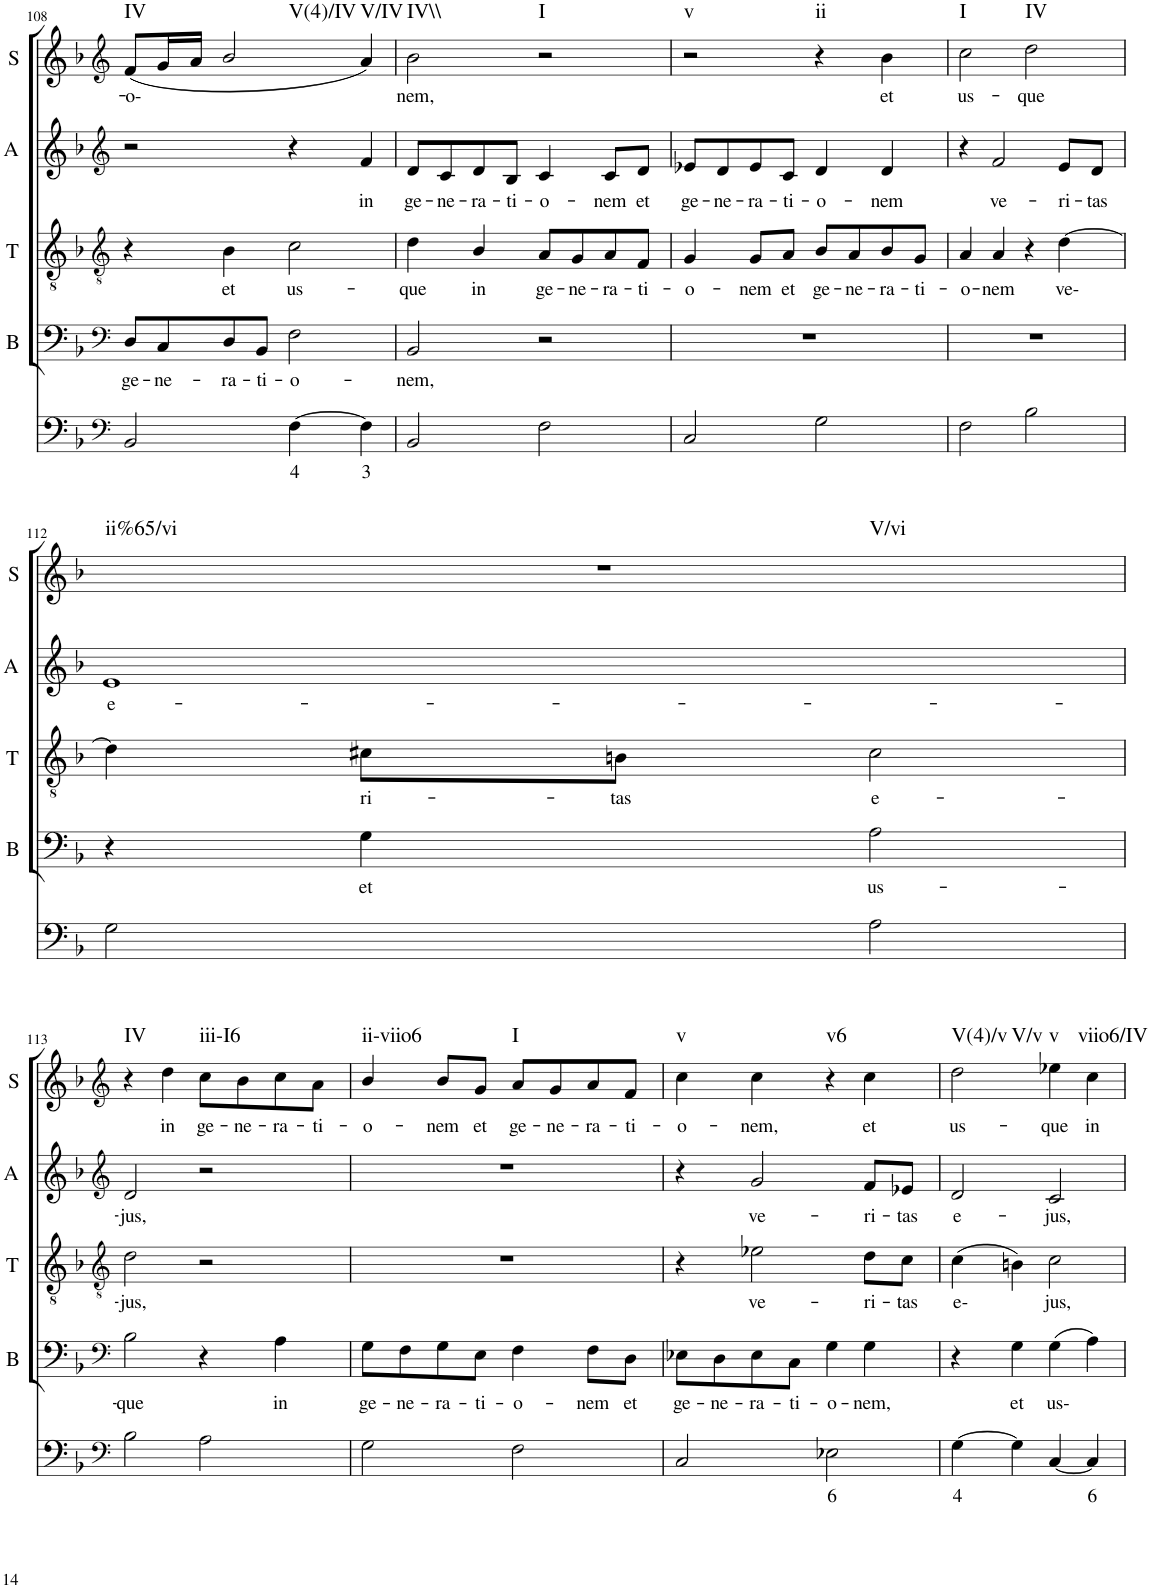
**kern	**text	**kern	**text	**kern	**text	**kern	**text	**kern	**text	**harte
*part5	*part5	*part4	*part4	*part3	*part3	*part2	*part2	*part1	*part1	*part1
*staff5	*staff5	*staff4	*staff4	*staff3	*staff3	*staff2	*staff2	*staff1	*staff1	*
*I"Continuo	*	*I"Bass	*	*I"Tenor	*	*I"Alto	*	*I"Soprano	*	*
*	*	*I'B	*	*I'T	*	*I'A	*	*I'S	*	*
!!LO:PB:g=z
*clefF4	*	*clefF4	*	*clefGv2	*	*clefG2	*	*clefG2	*	*
*k[b-]	*	*k[b-]	*	*k[b-]	*	*k[b-]	*	*k[b-]	*	*
*M4/4	*	*M4/4	*	*M4/4	*	*M4/4	*	*M4/4	*	*
=108	=108	=108	=108	=108	=108	=108	=108	=108	=108	=108
!	!	!	!LO:LY:b	!	!	!	!	!	!LO:LY:b	!LO:H:kt=IV
2BB-/	.	8D/L	ge-	4r	.	2r	.	(8f/L	o-	N
!	!	!	!LO:LY:b	!	!	!	!	!	!	!
.	.	8C/	ne-	.	.	.	.	16g/L	.	.
.	.	.	.	.	.	.	.	16a/JJ	.	.
!	!	!	!LO:LY:b	!	!LO:LY:b	!	!	!	!	!LO:H:kt=V(4)/IV
.	.	8D/	ra-	4B-\	et	.	.	2b-/	.	N
!	!	!	!LO:LY:b	!	!	!	!	!	!	!
.	.	8BB-/J	ti-	.	.	.	.	.	.	.
!	!LO:LY:b	!	!LO:LY:b	!	!LO:LY:b	!	!	!	!	!
[4F\	4	2F\	o-	2c\	us-	4r	.	.	.	.
!	!LO:LY:b	!	!	!	!	!	!LO:LY:b	!	!	!LO:H:kt=V/IV
4F\]	3	.	.	.	.	4f/	in	4a/)	.	N
=109	=109	=109	=109	=109	=109	=109	=109	=109	=109	=109
!	!	!	!LO:LY:b	!	!LO:LY:b	!	!LO:LY:b	!	!LO:LY:b	!LO:H:kt=IV\\
2BB-/	.	2BB-/	nem,	4d\	que	8d/L	ge-	2b-\	nem,	N
!	!	!	!	!	!	!	!LO:LY:b	!	!	!
.	.	.	.	.	.	8c/	ne-	.	.	.
!	!	!	!	!	!LO:LY:b	!	!LO:LY:b	!	!	!
.	.	.	.	4B-/	in	8d/	ra-	.	.	.
!	!	!	!	!	!	!	!LO:LY:b	!	!	!
.	.	.	.	.	.	8B-/J	ti-	.	.	.
!	!	!	!	!	!LO:LY:b	!	!LO:LY:b	!	!	!LO:H:kt=I
2F\	.	2r	.	8A/L	ge-	4c/	o-	2r	.	N
!	!	!	!	!	!LO:LY:b	!	!	!	!	!
.	.	.	.	8G/	ne-	.	.	.	.	.
!	!	!	!	!	!LO:LY:b	!	!LO:LY:b	!	!	!
.	.	.	.	8A/	ra-	8c/L	nem	.	.	.
!	!	!	!	!	!LO:LY:b	!	!LO:LY:b	!	!	!
.	.	.	.	8F/J	ti-	8d/J	et	.	.	.
=110	=110	=110	=110	=110	=110	=110	=110	=110	=110	=110
!	!	!	!	!	!LO:LY:b	!	!LO:LY:b	!	!	!LO:H:kt=v
2C/	.	1r	.	4G/	o-	8e-X/L	ge-	2r	.	N
!	!	!	!	!	!	!	!LO:LY:b	!	!	!
.	.	.	.	.	.	8d/	ne-	.	.	.
!	!	!	!	!	!LO:LY:b	!	!LO:LY:b	!	!	!
.	.	.	.	8G/L	nem	8e-/	ra-	.	.	.
!	!	!	!	!	!LO:LY:b	!	!LO:LY:b	!	!	!
.	.	.	.	8A/J	et	8c/J	ti-	.	.	.
!	!	!	!	!	!LO:LY:b	!	!LO:LY:b	!	!	!LO:H:kt=ii
2G\	.	.	.	8B-/L	ge-	4d/	o-	4r	.	N
!	!	!	!	!	!LO:LY:b	!	!	!	!	!
.	.	.	.	8A/	ne-	.	.	.	.	.
!	!	!	!	!	!LO:LY:b	!	!LO:LY:b	!	!LO:LY:b	!
.	.	.	.	8B-/	ra-	4d/	nem	4b-\	et	.
!	!	!	!	!	!LO:LY:b	!	!	!	!	!
.	.	.	.	8G/J	ti-	.	.	.	.	.
=111	=111	=111	=111	=111	=111	=111	=111	=111	=111	=111
!	!	!	!	!	!LO:LY:b	!	!	!	!LO:LY:b	!LO:H:kt=I
2F\	.	1r	.	4A/	o-	4r	.	2cc\	us-	N
!	!	!	!	!	!LO:LY:b	!	!LO:LY:b	!	!	!
.	.	.	.	4A/	nem	2f/	ve-	.	.	.
!	!	!	!	!	!	!	!	!	!LO:LY:b	!LO:H:kt=IV
2B-\	.	.	.	4r	.	.	.	2dd\	que	N
!	!	!	!	!	!LO:LY:b	!	!LO:LY:b	!	!	!
.	.	.	.	[4d\	ve-	8e/L	ri-	.	.	.
!	!	!	!	!	!	!	!LO:LY:b	!	!	!
.	.	.	.	.	.	8d/J	tas	.	.	.
!!LO:LB:g=z
=112	=112	=112	=112	=112	=112	=112	=112	=112	=112	=112
!	!	!	!	!	!	!	!LO:LY:b	!	!	!LO:H:n=1:kt=ii%65/vi
!	!	!	!	!	!	!	!	!	!	!LO:H:n=2:kt=V/vi
2G\	.	4r	.	4d\]	.	1e	e-	1r	.	N N
!	!	!	!LO:LY:b	!	!LO:LY:b	!	!	!	!	!
.	.	4G\	et	8c#X\L	ri-	.	.	.	.	.
!	!	!	!	!	!LO:LY:b	!	!	!	!	!
.	.	.	.	8Bn\J	tas	.	.	.	.	.
!	!	!	!LO:LY:b	!	!LO:LY:b	!	!	!	!	!
2A\	.	2A\	us-	2c#\	e-	.	.	.	.	.
!!LO:LB:g=z
=113	=113	=113	=113	=113	=113	=113	=113	=113	=113	=113
*clefF4	*	*clefF4	*	*clefGv2	*	*clefG2	*	*clefG2	*	*
!	!	!	!LO:LY:b	!	!LO:LY:b	!	!LO:LY:b	!	!	!LO:H:kt=IV
2B-\	.	2B-\	que	2d\	jus,	2d/	jus,	4r	.	N
!	!	!	!	!	!	!	!	!	!LO:LY:b	!
.	.	.	.	.	.	.	.	4dd\	in	.
!	!	!	!	!	!	!	!	!	!LO:LY:b	!LO:H:kt=iii-I6
2A\	.	4r	.	2r	.	2r	.	8cc\L	ge-	N
!	!	!	!	!	!	!	!	!	!LO:LY:b	!
.	.	.	.	.	.	.	.	8b-\	ne-	.
!	!	!	!LO:LY:b	!	!	!	!	!	!LO:LY:b	!
.	.	4A\	in	.	.	.	.	8cc\	ra-	.
!	!	!	!	!	!	!	!	!	!LO:LY:b	!
.	.	.	.	.	.	.	.	8a\J	ti-	.
=114	=114	=114	=114	=114	=114	=114	=114	=114	=114	=114
!	!	!	!LO:LY:b	!	!	!	!	!	!LO:LY:b	!LO:H:kt=ii-viio6
2G\	.	8G\L	ge-	1r	.	1r	.	4b-/	o-	N
!	!	!	!LO:LY:b	!	!	!	!	!	!	!
.	.	8F\	ne-	.	.	.	.	.	.	.
!	!	!	!LO:LY:b	!	!	!	!	!	!LO:LY:b	!
.	.	8G\	ra-	.	.	.	.	8b-/L	nem	.
!	!	!	!LO:LY:b	!	!	!	!	!	!LO:LY:b	!
.	.	8E\J	ti-	.	.	.	.	8g/J	et	.
!	!	!	!LO:LY:b	!	!	!	!	!	!LO:LY:b	!LO:H:kt=I
2F\	.	4F\	o-	.	.	.	.	8a/L	ge-	N
!	!	!	!	!	!	!	!	!	!LO:LY:b	!
.	.	.	.	.	.	.	.	8g/	ne-	.
!	!	!	!LO:LY:b	!	!	!	!	!	!LO:LY:b	!
.	.	8F\L	nem	.	.	.	.	8a/	ra-	.
!	!	!	!LO:LY:b	!	!	!	!	!	!LO:LY:b	!
.	.	8D\J	et	.	.	.	.	8f/J	ti-	.
=115	=115	=115	=115	=115	=115	=115	=115	=115	=115	=115
!	!	!	!LO:LY:b	!	!	!	!	!	!LO:LY:b	!LO:H:kt=v
2C/	.	8E-X\L	ge-	4r	.	4r	.	4cc\	o-	N
!	!	!	!LO:LY:b	!	!	!	!	!	!	!
.	.	8D\	ne-	.	.	.	.	.	.	.
!	!	!	!LO:LY:b	!	!LO:LY:b	!	!LO:LY:b	!	!LO:LY:b	!
.	.	8E-\	ra-	2e-X\	ve-	2g/	ve-	4cc\	nem,	.
!	!	!	!LO:LY:b	!	!	!	!	!	!	!
.	.	8C\J	ti-	.	.	.	.	.	.	.
!	!LO:LY:b	!	!LO:LY:b	!	!	!	!	!	!	!LO:H:kt=v6
2E-X\	6	4G\	o-	.	.	.	.	4r	.	N
!	!	!	!LO:LY:b	!	!LO:LY:b	!	!LO:LY:b	!	!LO:LY:b	!
.	.	4G\	nem,	8d\L	ri-	8f/L	ri-	4cc\	et	.
!	!	!	!	!	!LO:LY:b	!	!LO:LY:b	!	!	!
.	.	.	.	8c\J	tas	8e-X/J	tas	.	.	.
=116	=116	=116	=116	=116	=116	=116	=116	=116	=116	=116
!	!LO:LY:b	!	!	!	!LO:LY:b	!	!LO:LY:b	!	!LO:LY:b	!LO:H:n=1:kt=V(4)/v
!	!	!	!	!	!	!	!	!	!	!LO:H:n=2:kt=V/v
[4G\	4	4r	.	(4c\	e-	2d/	e-	2dd\	us-	N N
!	!	!	!LO:LY:b	!	!	!	!	!	!	!
4G\]	.	4G\	et	4Bn\)	.	.	.	.	.	.
!	!	!	!LO:LY:b	!	!LO:LY:b	!	!LO:LY:b	!	!LO:LY:b	!LO:H:kt=v
[4C/	.	(4G\	us-	2c\	jus,	2c/	jus,	4ee-X\	que	N
!	!LO:LY:b	!	!	!	!	!	!	!	!LO:LY:b	!LO:H:kt=viio6/IV
4C/]	6	4A\)	.	.	.	.	.	4cc\	in	N
=	=	=	=	=	=	=	=	=	=	=
*-	*-	*-	*-	*-	*-	*-	*-	*-	*-	*-
